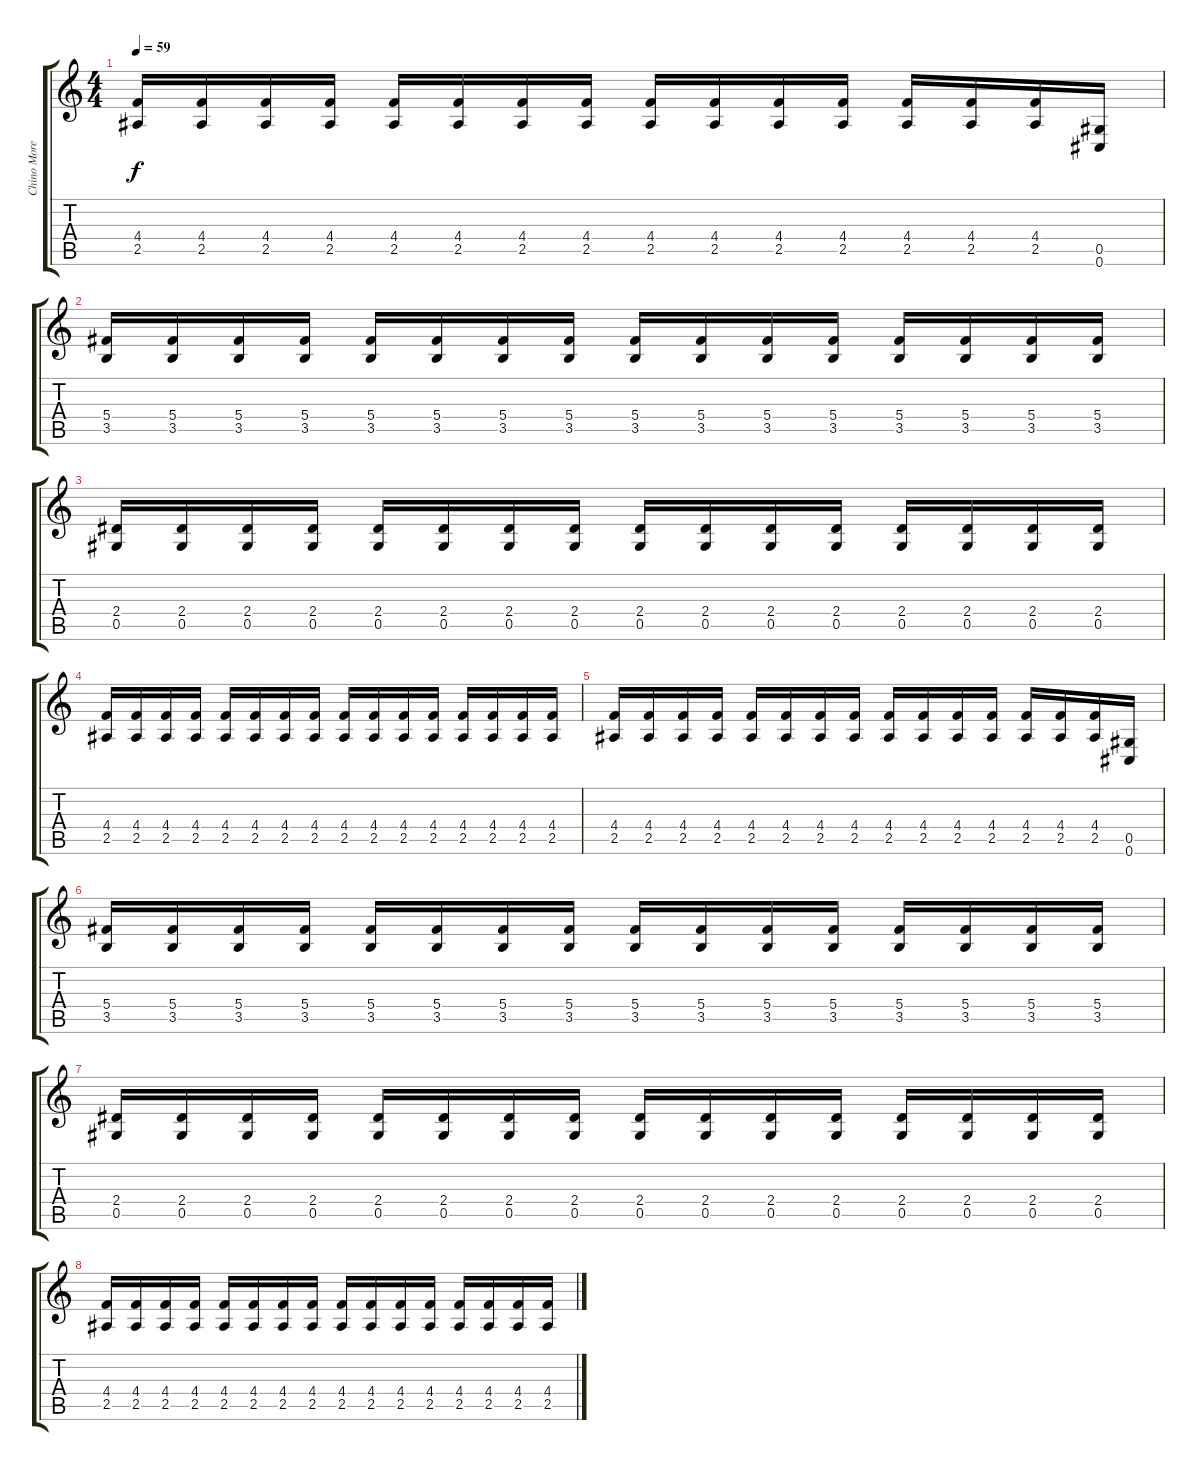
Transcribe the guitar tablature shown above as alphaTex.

\track ("Chino Moreno guitars" "Chino More") {instrument electricguitarjazz}
\staff {score tabs}
\tuning (Eb4 Bb3 Gb3 Db3 Ab2 Db2) {hide}
\ts (4 4)
\tempo 59
\clef g2
\ks c
(4.4 2.5).16{dy f balance 2 instrument distortionguitar} (4.4 2.5).16 (4.4 2.5).16 (4.4 2.5).16 (4.4 2.5).16 (4.4 2.5).16 (4.4 2.5).16 (4.4 2.5).16 (4.4 2.5).16 (4.4 2.5).16 (4.4 2.5).16 (4.4 2.5).16 (4.4 2.5).16 (4.4 2.5).16 (4.4 2.5).16 (0.5 0.6).16 |
(5.4 3.5).16 (5.4 3.5).16 (5.4 3.5).16 (5.4 3.5).16 (5.4 3.5).16 (5.4 3.5).16 (5.4 3.5).16 (5.4 3.5).16 (5.4 3.5).16 (5.4 3.5).16 (5.4 3.5).16 (5.4 3.5).16 (5.4 3.5).16 (5.4 3.5).16 (5.4 3.5).16 (5.4 3.5).16 |
(2.4 0.5).16 (2.4 0.5).16 (2.4 0.5).16 (2.4 0.5).16 (2.4 0.5).16 (2.4 0.5).16 (2.4 0.5).16 (2.4 0.5).16 (2.4 0.5).16 (2.4 0.5).16 (2.4 0.5).16 (2.4 0.5).16 (2.4 0.5).16 (2.4 0.5).16 (2.4 0.5).16 (2.4 0.5).16 |
(4.4 2.5).16 (4.4 2.5).16 (4.4 2.5).16 (4.4 2.5).16 (4.4 2.5).16 (4.4 2.5).16 (4.4 2.5).16 (4.4 2.5).16 (4.4 2.5).16 (4.4 2.5).16 (4.4 2.5).16 (4.4 2.5).16 (4.4 2.5).16 (4.4 2.5).16 (4.4 2.5).16 (4.4 2.5).16 |
(4.4 2.5).16{balance 2 instrument distortionguitar} (4.4 2.5).16 (4.4 2.5).16 (4.4 2.5).16 (4.4 2.5).16 (4.4 2.5).16 (4.4 2.5).16 (4.4 2.5).16 (4.4 2.5).16 (4.4 2.5).16 (4.4 2.5).16 (4.4 2.5).16 (4.4 2.5).16 (4.4 2.5).16 (4.4 2.5).16 (0.5 0.6).16 |
(5.4 3.5).16 (5.4 3.5).16 (5.4 3.5).16 (5.4 3.5).16 (5.4 3.5).16 (5.4 3.5).16 (5.4 3.5).16 (5.4 3.5).16 (5.4 3.5).16 (5.4 3.5).16 (5.4 3.5).16 (5.4 3.5).16 (5.4 3.5).16 (5.4 3.5).16 (5.4 3.5).16 (5.4 3.5).16 |
(2.4 0.5).16 (2.4 0.5).16 (2.4 0.5).16 (2.4 0.5).16 (2.4 0.5).16 (2.4 0.5).16 (2.4 0.5).16 (2.4 0.5).16 (2.4 0.5).16 (2.4 0.5).16 (2.4 0.5).16 (2.4 0.5).16 (2.4 0.5).16 (2.4 0.5).16 (2.4 0.5).16 (2.4 0.5).16 |
(4.4 2.5).16 (4.4 2.5).16 (4.4 2.5).16 (4.4 2.5).16 (4.4 2.5).16 (4.4 2.5).16 (4.4 2.5).16 (4.4 2.5).16 (4.4 2.5).16 (4.4 2.5).16 (4.4 2.5).16 (4.4 2.5).16 (4.4 2.5).16 (4.4 2.5).16 (4.4 2.5).16 (4.4 2.5).16
